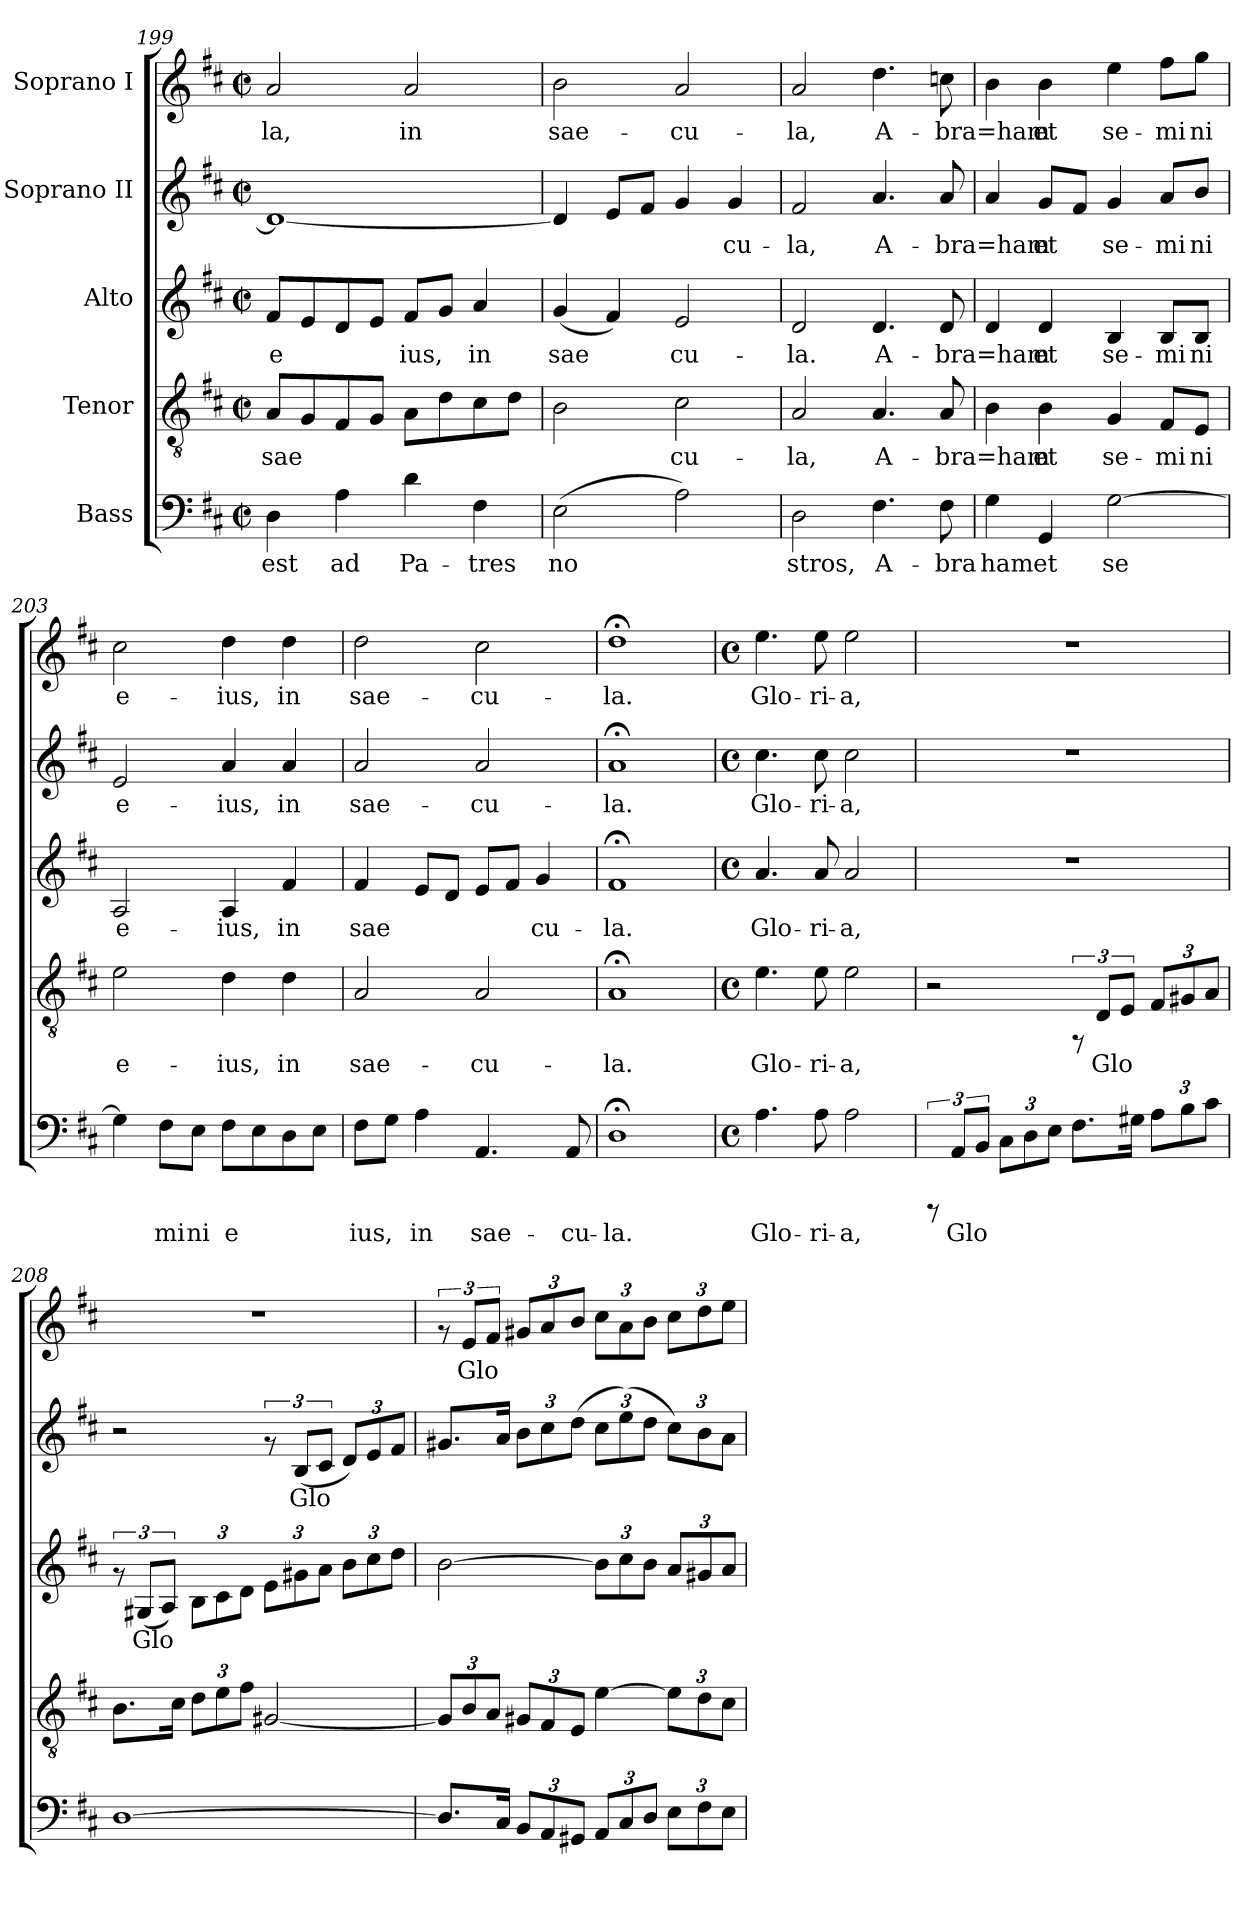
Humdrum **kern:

**kern	**text	**kern	**text	**kern	**text	**kern	**text	**kern	**text
*part5	*part5	*part4	*part4	*part3	*part3	*part2	*part2	*part1	*part1
*staff5	*staff5	*staff4	*staff4	*staff3	*staff3	*staff2	*staff2	*staff1	*staff1
*I"Bass	*	*I"Tenor	*	*I"Alto	*	*I"Soprano II	*	*I"Soprano I	*
*clefF4	*	*clefGv2	*	*clefG2	*	*clefG2	*	*clefG2	*
*k[f#c#]	*	*k[f#c#]	*	*k[f#c#]	*	*k[f#c#]	*	*k[f#c#]	*
*D:	*	*D:	*	*D:	*	*D:	*	*D:	*
*M2/2	*	*M2/2	*	*M2/2	*	*M2/2	*	*M2/2	*
*met(c|)	*	*met(c|)	*	*met(c|)	*	*met(c|)	*	*met(c|)	*
=199	=199	=199	=199	=199	=199	=199	=199	=199	=199
!	!LO:LY:b	!	!LO:LY:b	!	!LO:LY:b	!	!LO:LY:b	!	!LO:LY:b
4D\	est	8A/L	sae-	8f#/L	e-	1d_<	--	2a/	-la,
!	!	!	!LO:LY:b	!	!LO:LY:b	!	!	!	!
.	.	8G/	--	8e/	--	.	.	.	.
!	!LO:LY:b	!	!LO:LY:b	!	!LO:LY:b	!	!	!	!
4A\	ad	8F#/	--	8d/	--	.	.	.	.
!	!	!	!LO:LY:b	!	!LO:LY:b	!	!	!	!
.	.	8G/J	--	8e/J	--	.	.	.	.
!	!LO:LY:b	!	!LO:LY:b	!	!LO:LY:b	!	!	!	!LO:LY:b
4d\	Pa-	8A\L	--	8f#/L	-ius,	.	.	2a/	in
!	!	!	!LO:LY:b	!	!LO:LY:b	!	!	!	!
.	.	8d\	--	8g/J	.	.	.	.	.
!	!LO:LY:b	!	!LO:LY:b	!	!LO:LY:b	!	!	!	!
4F#\	-tres	8c#\	--	4a/	in	.	.	.	.
!	!	!	!LO:LY:b	!	!	!	!	!	!
.	.	8d\J	--	.	.	.	.	.	.
=200	=200	=200	=200	=200	=200	=200	=200	=200	=200
!	!LO:LY:b	!	!LO:LY:b	!	!LO:LY:b	!	!LO:LY:b	!	!LO:LY:b
(>2E\	no-	2B\	--	(<4g/	sae-	4d/]	--	2b\	sae-
!	!	!	!	!	!LO:LY:b	!	!LO:LY:b	!	!
.	.	.	.	4f#/)	--	8e/L	--	.	.
!	!	!	!	!	!	!	!LO:LY:b	!	!
.	.	.	.	.	.	8f#/J	--	.	.
!	!LO:LY:b	!	!LO:LY:b	!	!LO:LY:b	!	!LO:LY:b	!	!LO:LY:b
2A\)	--	2c#\	-cu-	2e/	-cu-	4g/	--	2a/	-cu-
!	!	!	!	!	!	!	!LO:LY:b	!	!
.	.	.	.	.	.	4g/	-cu-	.	.
!!LO:PB:g=z
=201	=201	=201	=201	=201	=201	=201	=201	=201	=201
!	!LO:LY:b	!	!LO:LY:b	!	!LO:LY:b	!	!LO:LY:b	!	!LO:LY:b
2D\	-stros,	2A/	-la,	2d/	-la.	2f#/	-la,	2a/	-la,
!	!LO:LY:b	!	!LO:LY:b	!	!LO:LY:b	!	!LO:LY:b	!	!LO:LY:b
4.F#\	A-	4.A/	A-	4.d/	A-	4.a/	A-	4.dd\	A-
!	!LO:LY:b	!	!LO:LY:b	!	!LO:LY:b	!	!LO:LY:b	!	!LO:LY:b
8F#\	-bra	8A/	-bra=ham	8d/	-bra=ham	8a/	-bra=ham	8ccn\	-bra=ham
=202	=202	=202	=202	=202	=202	=202	=202	=202	=202
!	!LO:LY:b	!	!LO:LY:b	!	!LO:LY:b	!	!LO:LY:b	!	!LO:LY:b
4G\	ham	4B\	.	4d/	.	4a/	.	4b\	.
!	!LO:LY:b	!	!LO:LY:b	!	!LO:LY:b	!	!LO:LY:b	!	!LO:LY:b
4GG/	et	4B\	et	4d/	et	8g/L	et	4b\	et
!	!	!	!	!	!	!	!LO:LY:b	!	!
.	.	.	.	.	.	8f#/J	.	.	.
!	!LO:LY:b	!	!LO:LY:b	!	!LO:LY:b	!	!LO:LY:b	!	!LO:LY:b
[>2G\	se-	4G/	se-	4B/	se-	4g/	se-	4ee\	se-
!	!	!	!LO:LY:b	!	!LO:LY:b	!	!LO:LY:b	!	!LO:LY:b
.	.	8F#/L	-mi	8B/L	-mi	8a/L	-mi	8ff#\L	-mi
!	!	!	!LO:LY:b	!	!LO:LY:b	!	!LO:LY:b	!	!LO:LY:b
.	.	8E/J	ni	8B/J	ni	8b/J	ni	8gg\J	ni
=203	=203	=203	=203	=203	=203	=203	=203	=203	=203
!	!LO:LY:b	!	!LO:LY:b	!	!LO:LY:b	!	!LO:LY:b	!	!LO:LY:b
4G\]	--	2e\	e-	2A/	e-	2e/	e-	2cc#\	e-
!	!LO:LY:b	!	!	!	!	!	!	!	!
8F#\L	-mi	.	.	.	.	.	.	.	.
!	!LO:LY:b	!	!	!	!	!	!	!	!
8E\J	ni	.	.	.	.	.	.	.	.
!	!LO:LY:b	!	!LO:LY:b	!	!LO:LY:b	!	!LO:LY:b	!	!LO:LY:b
8F#\L	e-	4d\	-ius,	4A/	-ius,	4a/	-ius,	4dd\	-ius,
!	!LO:LY:b	!	!	!	!	!	!	!	!
8E\	--	.	.	.	.	.	.	.	.
!	!LO:LY:b	!	!LO:LY:b	!	!LO:LY:b	!	!LO:LY:b	!	!LO:LY:b
8D\	--	4d\	in	4f#/	in	4a/	in	4dd\	in
!	!LO:LY:b	!	!	!	!	!	!	!	!
8E\J	--	.	.	.	.	.	.	.	.
=204	=204	=204	=204	=204	=204	=204	=204	=204	=204
!	!LO:LY:b	!	!LO:LY:b	!	!LO:LY:b	!	!LO:LY:b	!	!LO:LY:b
8F#\L	-ius,	2A/	sae-	4f#/	sae-	2a/	sae-	2dd\	sae-
!	!LO:LY:b	!	!	!	!	!	!	!	!
8G\J	.	.	.	.	.	.	.	.	.
!	!LO:LY:b	!	!	!	!LO:LY:b	!	!	!	!
4A\	in	.	.	8e/L	--	.	.	.	.
!	!	!	!	!	!LO:LY:b	!	!	!	!
.	.	.	.	8d/J	--	.	.	.	.
!	!LO:LY:b	!	!LO:LY:b	!	!LO:LY:b	!	!LO:LY:b	!	!LO:LY:b
4.AA/	sae-	2A/	-cu-	8e/L	--	2a/	-cu-	2cc#\	-cu-
!	!	!	!	!	!LO:LY:b	!	!	!	!
.	.	.	.	8f#/J	--	.	.	.	.
!	!	!	!	!	!LO:LY:b	!	!	!	!
.	.	.	.	4g/	-cu-	.	.	.	.
!	!LO:LY:b	!	!	!	!	!	!	!	!
8AA/	-cu-	.	.	.	.	.	.	.	.
=205	=205	=205	=205	=205	=205	=205	=205	=205	=205
!	!LO:LY:b	!	!LO:LY:b	!	!LO:LY:b	!	!LO:LY:b	!	!LO:LY:b
1D;<	-la.	1A;<	-la.	1f#;<	-la.	1a;<	-la.	1dd;<	-la.
!!LO:PB:g=z
=206!	=206!	=206!	=206!	=206!	=206!	=206!	=206!	=206!	=206!
*M4/4	*	*M4/4	*	*M4/4	*	*M4/4	*	*M4/4	*
*met(c)	*	*met(c)	*	*met(c)	*	*met(c)	*	*met(c)	*
!	!LO:LY:b	!	!LO:LY:b	!	!LO:LY:b	!	!LO:LY:b	!	!LO:LY:b
4.A\	Glo-	4.e\	Glo-	4.a/	Glo-	4.cc#\	Glo-	4.ee\	Glo-
!	!LO:LY:b	!	!LO:LY:b	!	!LO:LY:b	!	!LO:LY:b	!	!LO:LY:b
8A\	-ri-	8e\	-ri-	8a/	-ri-	8cc#\	-ri-	8ee\	-ri-
!	!LO:LY:b	!	!LO:LY:b	!	!LO:LY:b	!	!LO:LY:b	!	!LO:LY:b
2A\	-a,	2e\	-a,	2a/	-a,	2cc#\	-a,	2ee\	-a,
=207	=207	=207	=207	=207	=207	=207	=207	=207	=207
12rCCC	.	2r	.	1r	.	1r	.	1r	.
!	!LO:LY:b	!	!	!	!	!	!	!	!
12AA/L	Glo-	.	.	.	.	.	.	.	.
!	!LO:LY:b	!	!	!	!	!	!	!	!
12BB/J	--	.	.	.	.	.	.	.	.
!	!LO:LY:b	!	!	!	!	!	!	!	!
12C#\L	--	.	.	.	.	.	.	.	.
!	!LO:LY:b	!	!	!	!	!	!	!	!
12D\	--	.	.	.	.	.	.	.	.
!	!LO:LY:b	!	!	!	!	!	!	!	!
12E\J	--	.	.	.	.	.	.	.	.
!	!LO:LY:b	!	!	!	!	!	!	!	!
8.F#\L	--	12rFF	.	.	.	.	.	.	.
!	!	!	!LO:LY:b	!	!	!	!	!	!
.	.	12D/L	Glo-	.	.	.	.	.	.
!	!	!	!LO:LY:b	!	!	!	!	!	!
.	.	12E/J	--	.	.	.	.	.	.
!	!LO:LY:b	!	!	!	!	!	!	!	!
16G#X\J	--	.	.	.	.	.	.	.	.
!	!LO:LY:b	!	!LO:LY:b	!	!	!	!	!	!
12A\L	--	12F#/L	--	.	.	.	.	.	.
!	!LO:LY:b	!	!LO:LY:b	!	!	!	!	!	!
12B\	--	12G#X/	--	.	.	.	.	.	.
!	!LO:LY:b	!	!LO:LY:b	!	!	!	!	!	!
12c#\J	--	12A/J	--	.	.	.	.	.	.
=208	=208	=208	=208	=208	=208	=208	=208	=208	=208
!	!LO:LY:b	!	!LO:LY:b	!	!	!	!	!	!
[>1D	--	8.B\L	--	12rf	.	2r	.	1r	.
!	!	!	!	!	!LO:LY:b	!	!	!	!
.	.	.	.	(>12G#X/L	Glo-	.	.	.	.
!	!	!	!	!	!LO:LY:b	!	!	!	!
.	.	.	.	12A/J)	--	.	.	.	.
!	!	!	!LO:LY:b	!	!	!	!	!	!
.	.	16c#\J	--	.	.	.	.	.	.
!	!	!	!LO:LY:b	!	!LO:LY:b	!	!	!	!
.	.	12d\L	--	12B\L	--	.	.	.	.
!	!	!	!LO:LY:b	!	!LO:LY:b	!	!	!	!
.	.	12e\	--	12c#\	--	.	.	.	.
!	!	!	!LO:LY:b	!	!LO:LY:b	!	!	!	!
.	.	12f#\J	--	12d\J	--	.	.	.	.
!	!	!	!LO:LY:b	!	!LO:LY:b	!	!	!	!
.	.	[<2G#X/	--	12e\L	--	12rf	.	.	.
!	!	!	!	!	!LO:LY:b	!	!LO:LY:b	!	!
.	.	.	.	12g#X\	--	(>12B/L	Glo-	.	.
!	!	!	!	!	!LO:LY:b	!	!LO:LY:b	!	!
.	.	.	.	12a\J	--	12c#/J	--	.	.
*	*	*	*	*Xbrackettup	*	*	*	*	*
!	!	!	!	!	!LO:LY:b	!	!LO:LY:b	!	!
.	.	.	.	12b\L	--	12d/L)	--	.	.
!	!	!	!	!	!LO:LY:b	!	!LO:LY:b	!	!
.	.	.	.	12cc#\	--	12e/	--	.	.
!	!	!	!	!	!LO:LY:b	!	!LO:LY:b	!	!
.	.	.	.	12dd\J	--	12f#/J	--	.	.
=209	=209	=209	=209	=209	=209	=209	=209	=209	=209
!	!LO:LY:b	!	!LO:LY:b	!	!LO:LY:b	!	!LO:LY:b	!	!
8.D/L]	--	12G#/L]	--	[>2b\	--	8.g#X/L	--	12rf	.
!	!	!	!LO:LY:b	!	!	!	!	!	!LO:LY:b
.	.	12B/	--	.	.	.	.	12e/L	Glo-
!	!	!	!LO:LY:b	!	!	!	!	!	!LO:LY:b
.	.	12A/J	--	.	.	.	.	12f#/J	--
!	!LO:LY:b	!	!	!	!	!	!LO:LY:b	!	!
16C#/J	--	.	.	.	.	16a/J	--	.	.
!	!LO:LY:b	!	!LO:LY:b	!	!	!	!	!	!
*	*	*	*	*	*	*Xbrackettup	*	*	*
!	!	!	!	!	!	!	!LO:LY:b	!	!LO:LY:b
12BB/L	--	12G#X/L	--	.	.	12b\L	--	12g#X/L	--
!	!LO:LY:b	!	!LO:LY:b	!	!	!	!LO:LY:b	!	!LO:LY:b
12AA/	--	12F#/	--	.	.	12cc#\	--	12a/	--
!	!LO:LY:b	!	!LO:LY:b	!	!	!	!LO:LY:b	!	!LO:LY:b
12GG#X/J	--	12E/J	--	.	.	(>12dd\J	--	12b/J	--
!	!LO:LY:b	!	!LO:LY:b	!	!	!	!	!	!
*	*	*	*	*brackettup	*	*	*	*	*
!	!	!	!	!	!LO:LY:b	!	!LO:LY:b	!	!LO:LY:b
12AA/L	--	[>4e\	--	12b\L]	--	12cc#\L	--	12cc#\L	--
!	!LO:LY:b	!	!	!	!LO:LY:b	!	!LO:LY:b	!	!LO:LY:b
12C#/	--	.	.	12cc#\	--	(>12ee\)	--	12a\	--
!	!LO:LY:b	!	!	!	!LO:LY:b	!	!LO:LY:b	!	!LO:LY:b
12D/J	--	.	.	12b\J	--	12dd\J	--	12b\J	--
!	!LO:LY:b	!	!LO:LY:b	!	!LO:LY:b	!	!LO:LY:b	!	!LO:LY:b
12E\L	--	12e\L]	--	12a/L	--	12cc#\L)	--	12cc#\L	--
!	!LO:LY:b	!	!LO:LY:b	!	!LO:LY:b	!	!LO:LY:b	!	!LO:LY:b
12F#\	--	12d\	--	12g#X/	--	12b\	--	12dd\	--
!	!LO:LY:b	!	!LO:LY:b	!	!LO:LY:b	!	!LO:LY:b	!	!LO:LY:b
12E\J	--	12c#\J	--	12a/J	--	12a\J	--	12ee\J	--
=	=	=	=	=	=	=	=	=	=
*-	*-	*-	*-	*-	*-	*-	*-	*-	*-
